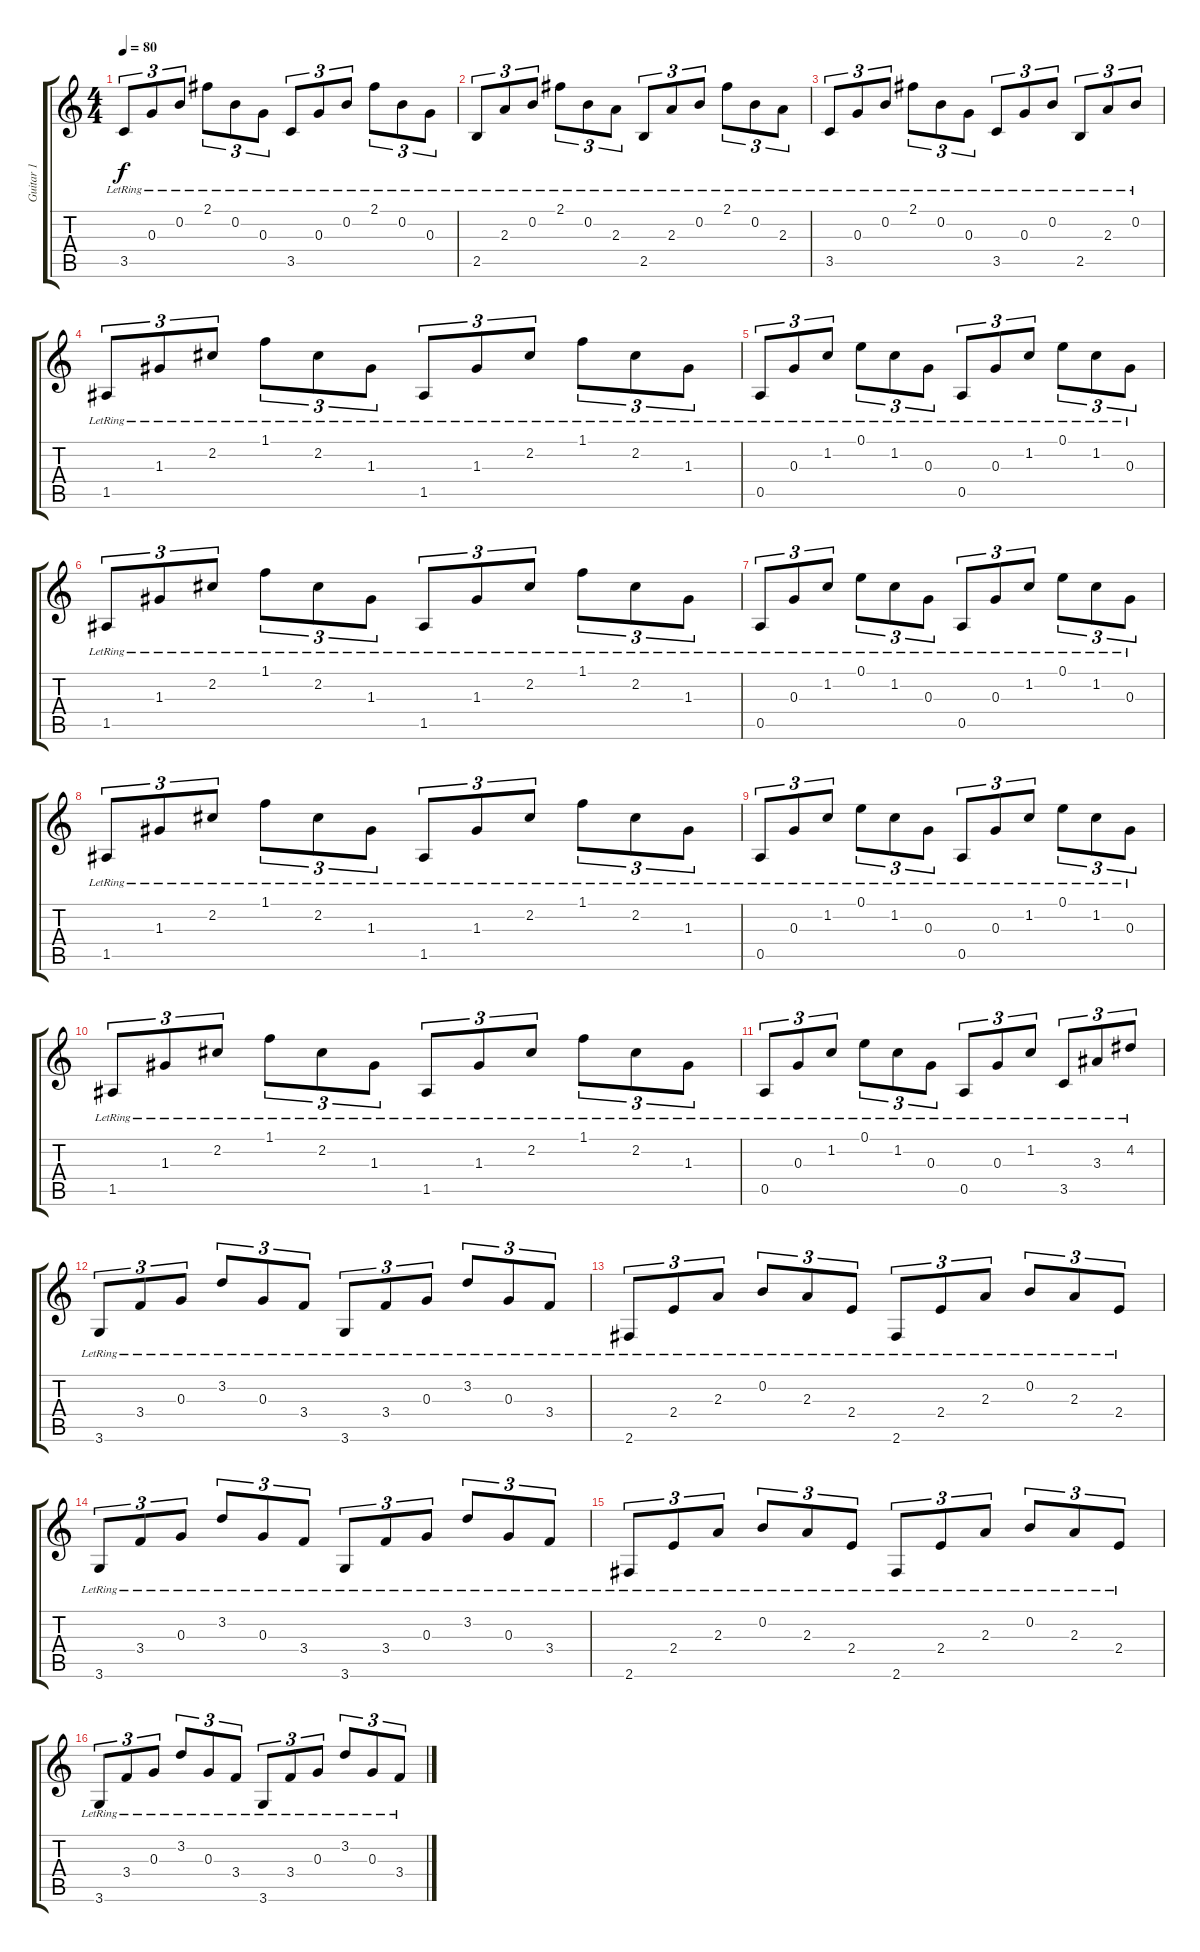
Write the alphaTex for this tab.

\track ("Guitar 1" "Guitar 1") {instrument distortionguitar}
\staff {score tabs}
\tuning (E4 B3 G3 D3 A2 E2) {hide}
\ts (4 4)
\tempo 80
\clef g2
\ks c
3.5{lr}.8{tu (3 2) dy f instrument electricguitarmuted} 0.3{lr}.8{tu (3 2)} 0.2{lr}.8{tu (3 2)} 2.1{lr}.8{tu (3 2)} 0.2{lr}.8{tu (3 2)} 0.3{lr}.8{tu (3 2)} 3.5{lr}.8{tu (3 2)} 0.3{lr}.8{tu (3 2)} 0.2{lr}.8{tu (3 2)} 2.1{lr}.8{tu (3 2)} 0.2{lr}.8{tu (3 2)} 0.3{lr}.8{tu (3 2)} |
2.5{lr}.8{tu (3 2) instrument electricguitarmuted} 2.3{lr}.8{tu (3 2)} 0.2{lr}.8{tu (3 2)} 2.1{lr}.8{tu (3 2)} 0.2{lr}.8{tu (3 2)} 2.3{lr}.8{tu (3 2)} 2.5{lr}.8{tu (3 2)} 2.3{lr}.8{tu (3 2)} 0.2{lr}.8{tu (3 2)} 2.1{lr}.8{tu (3 2)} 0.2{lr}.8{tu (3 2)} 2.3{lr}.8{tu (3 2)} |
3.5{lr}.8{tu (3 2) instrument electricguitarmuted} 0.3{lr}.8{tu (3 2)} 0.2{lr}.8{tu (3 2)} 2.1{lr}.8{tu (3 2)} 0.2{lr}.8{tu (3 2)} 0.3{lr}.8{tu (3 2)} 3.5{lr}.8{tu (3 2)} 0.3{lr}.8{tu (3 2)} 0.2{lr}.8{tu (3 2)} 2.5{lr}.8{tu (3 2)} 2.3{lr}.8{tu (3 2)} 0.2{lr}.8{tu (3 2)} |
1.5{lr}.8{tu (3 2) instrument electricguitarmuted} 1.3{lr}.8{tu (3 2)} 2.2{lr}.8{tu (3 2)} 1.1{lr}.8{tu (3 2)} 2.2{lr}.8{tu (3 2)} 1.3{lr}.8{tu (3 2)} 1.5{lr}.8{tu (3 2)} 1.3{lr}.8{tu (3 2)} 2.2{lr}.8{tu (3 2)} 1.1{lr}.8{tu (3 2)} 2.2{lr}.8{tu (3 2)} 1.3{lr}.8{tu (3 2)} |
0.5{lr}.8{tu (3 2) instrument electricguitarmuted} 0.3{lr}.8{tu (3 2)} 1.2{lr}.8{tu (3 2)} 0.1{lr}.8{tu (3 2)} 1.2{lr}.8{tu (3 2)} 0.3{lr}.8{tu (3 2)} 0.5{lr}.8{tu (3 2)} 0.3{lr}.8{tu (3 2)} 1.2{lr}.8{tu (3 2)} 0.1{lr}.8{tu (3 2)} 1.2{lr}.8{tu (3 2)} 0.3{lr}.8{tu (3 2)} |
1.5{lr}.8{tu (3 2) instrument electricguitarmuted} 1.3{lr}.8{tu (3 2)} 2.2{lr}.8{tu (3 2)} 1.1{lr}.8{tu (3 2)} 2.2{lr}.8{tu (3 2)} 1.3{lr}.8{tu (3 2)} 1.5{lr}.8{tu (3 2)} 1.3{lr}.8{tu (3 2)} 2.2{lr}.8{tu (3 2)} 1.1{lr}.8{tu (3 2)} 2.2{lr}.8{tu (3 2)} 1.3{lr}.8{tu (3 2)} |
0.5{lr}.8{tu (3 2) instrument electricguitarmuted} 0.3{lr}.8{tu (3 2)} 1.2{lr}.8{tu (3 2)} 0.1{lr}.8{tu (3 2)} 1.2{lr}.8{tu (3 2)} 0.3{lr}.8{tu (3 2)} 0.5{lr}.8{tu (3 2)} 0.3{lr}.8{tu (3 2)} 1.2{lr}.8{tu (3 2)} 0.1{lr}.8{tu (3 2)} 1.2{lr}.8{tu (3 2)} 0.3{lr}.8{tu (3 2)} |
1.5{lr}.8{tu (3 2) instrument electricguitarmuted} 1.3{lr}.8{tu (3 2)} 2.2{lr}.8{tu (3 2)} 1.1{lr}.8{tu (3 2)} 2.2{lr}.8{tu (3 2)} 1.3{lr}.8{tu (3 2)} 1.5{lr}.8{tu (3 2)} 1.3{lr}.8{tu (3 2)} 2.2{lr}.8{tu (3 2)} 1.1{lr}.8{tu (3 2)} 2.2{lr}.8{tu (3 2)} 1.3{lr}.8{tu (3 2)} |
0.5{lr}.8{tu (3 2) instrument electricguitarmuted} 0.3{lr}.8{tu (3 2)} 1.2{lr}.8{tu (3 2)} 0.1{lr}.8{tu (3 2)} 1.2{lr}.8{tu (3 2)} 0.3{lr}.8{tu (3 2)} 0.5{lr}.8{tu (3 2)} 0.3{lr}.8{tu (3 2)} 1.2{lr}.8{tu (3 2)} 0.1{lr}.8{tu (3 2)} 1.2{lr}.8{tu (3 2)} 0.3{lr}.8{tu (3 2)} |
1.5{lr}.8{tu (3 2) instrument electricguitarmuted} 1.3{lr}.8{tu (3 2)} 2.2{lr}.8{tu (3 2)} 1.1{lr}.8{tu (3 2)} 2.2{lr}.8{tu (3 2)} 1.3{lr}.8{tu (3 2)} 1.5{lr}.8{tu (3 2)} 1.3{lr}.8{tu (3 2)} 2.2{lr}.8{tu (3 2)} 1.1{lr}.8{tu (3 2)} 2.2{lr}.8{tu (3 2)} 1.3{lr}.8{tu (3 2)} |
0.5{lr}.8{tu (3 2) instrument electricguitarmuted} 0.3{lr}.8{tu (3 2)} 1.2{lr}.8{tu (3 2)} 0.1{lr}.8{tu (3 2)} 1.2{lr}.8{tu (3 2)} 0.3{lr}.8{tu (3 2)} 0.5{lr}.8{tu (3 2)} 0.3{lr}.8{tu (3 2)} 1.2{lr}.8{tu (3 2)} 3.5{lr}.8{tu (3 2)} 3.3{lr}.8{tu (3 2)} 4.2{lr}.8{tu (3 2)} |
3.6{lr}.8{tu (3 2) instrument electricguitarmuted} 3.4{lr}.8{tu (3 2)} 0.3{lr}.8{tu (3 2)} 3.2{lr}.8{tu (3 2)} 0.3{lr}.8{tu (3 2)} 3.4{lr}.8{tu (3 2)} 3.6{lr}.8{tu (3 2)} 3.4{lr}.8{tu (3 2)} 0.3{lr}.8{tu (3 2)} 3.2{lr}.8{tu (3 2)} 0.3{lr}.8{tu (3 2)} 3.4{lr}.8{tu (3 2)} |
2.6{lr}.8{tu (3 2) instrument electricguitarmuted} 2.4{lr}.8{tu (3 2)} 2.3{lr}.8{tu (3 2)} 0.2{lr}.8{tu (3 2)} 2.3{lr}.8{tu (3 2)} 2.4{lr}.8{tu (3 2)} 2.6{lr}.8{tu (3 2)} 2.4{lr}.8{tu (3 2)} 2.3{lr}.8{tu (3 2)} 0.2{lr}.8{tu (3 2)} 2.3{lr}.8{tu (3 2)} 2.4{lr}.8{tu (3 2)} |
3.6{lr}.8{tu (3 2) instrument electricguitarmuted} 3.4{lr}.8{tu (3 2)} 0.3{lr}.8{tu (3 2)} 3.2{lr}.8{tu (3 2)} 0.3{lr}.8{tu (3 2)} 3.4{lr}.8{tu (3 2)} 3.6{lr}.8{tu (3 2)} 3.4{lr}.8{tu (3 2)} 0.3{lr}.8{tu (3 2)} 3.2{lr}.8{tu (3 2)} 0.3{lr}.8{tu (3 2)} 3.4{lr}.8{tu (3 2)} |
2.6{lr}.8{tu (3 2) instrument electricguitarmuted} 2.4{lr}.8{tu (3 2)} 2.3{lr}.8{tu (3 2)} 0.2{lr}.8{tu (3 2)} 2.3{lr}.8{tu (3 2)} 2.4{lr}.8{tu (3 2)} 2.6{lr}.8{tu (3 2)} 2.4{lr}.8{tu (3 2)} 2.3{lr}.8{tu (3 2)} 0.2{lr}.8{tu (3 2)} 2.3{lr}.8{tu (3 2)} 2.4{lr}.8{tu (3 2)} |
3.6{lr}.8{tu (3 2) instrument electricguitarmuted} 3.4{lr}.8{tu (3 2)} 0.3{lr}.8{tu (3 2)} 3.2{lr}.8{tu (3 2)} 0.3{lr}.8{tu (3 2)} 3.4{lr}.8{tu (3 2)} 3.6{lr}.8{tu (3 2)} 3.4{lr}.8{tu (3 2)} 0.3{lr}.8{tu (3 2)} 3.2{lr}.8{tu (3 2)} 0.3{lr}.8{tu (3 2)} 3.4{lr}.8{tu (3 2)}
